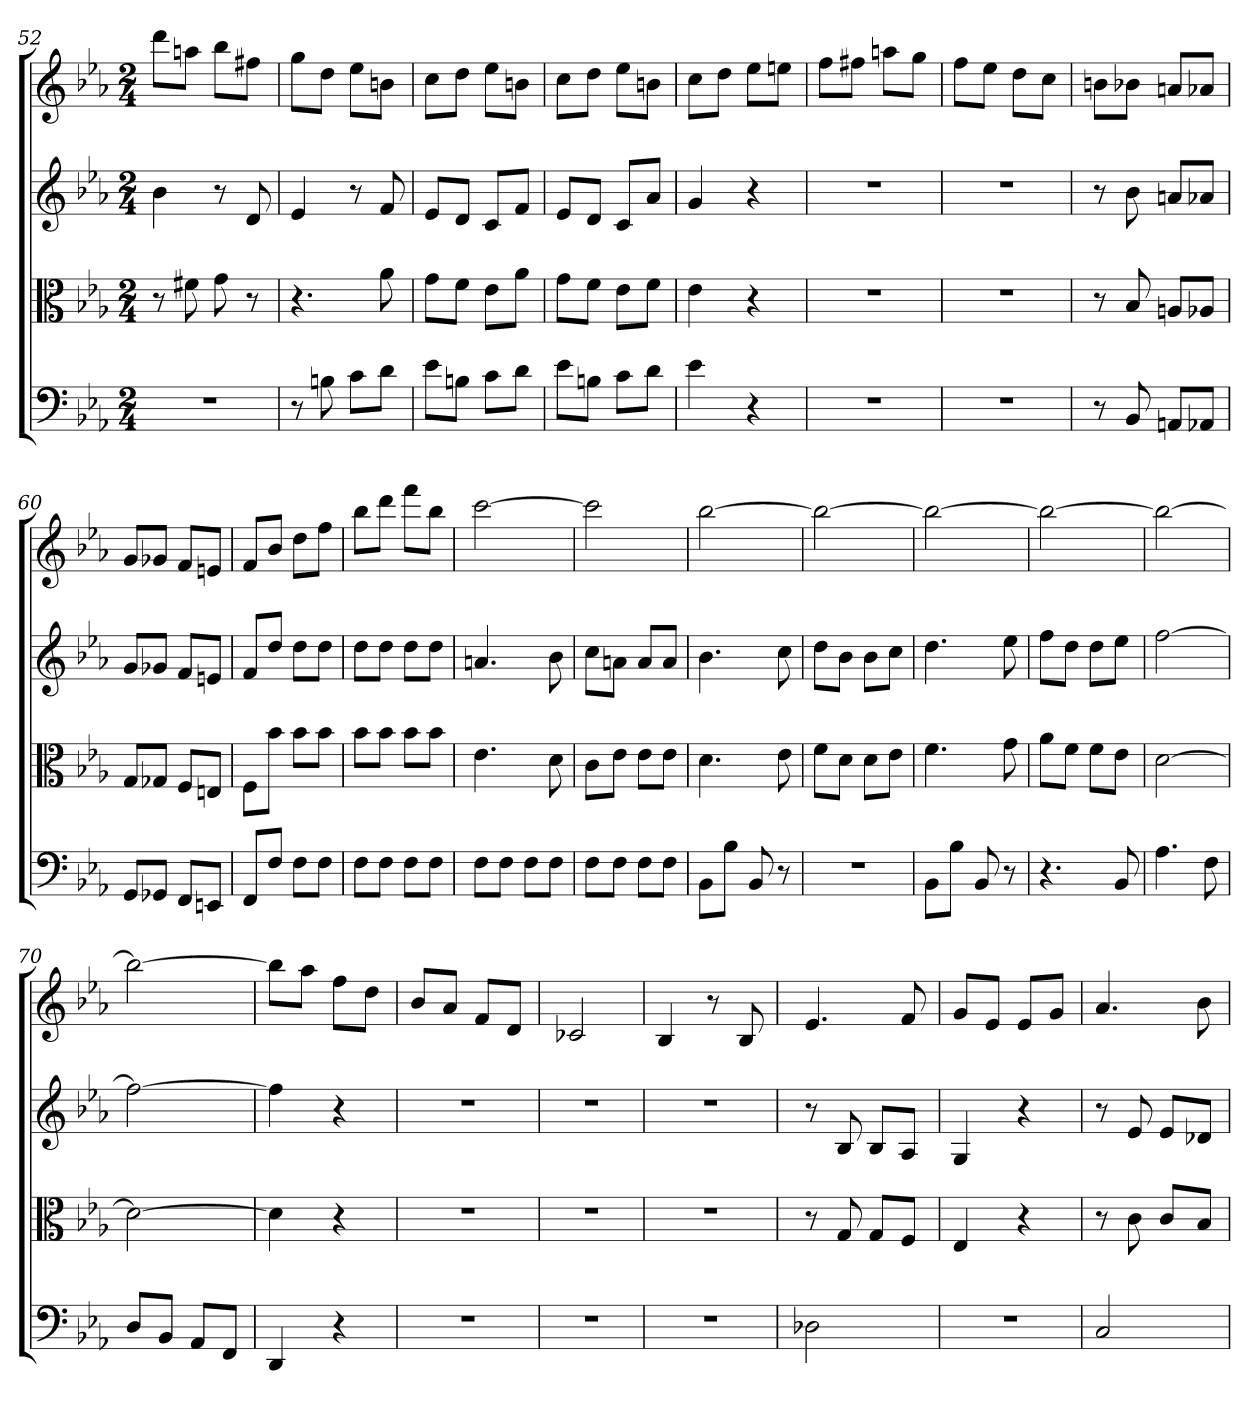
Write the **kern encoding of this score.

**kern	**kern	**kern	**kern
*part4	*part3	*part2	*part1
*staff4	*staff3	*staff2	*staff1
*clefF4	*clefC3	*	*
*k[b-e-a-]	*k[b-e-a-]	*k[b-e-a-]	*k[b-e-a-]
*E-:	*E-:	*E-:	*E-:
*M2/4	*M2/4	*M2/4	*M2/4
=52	=52	=52	=52
2r	8r	4b-	8dddL
.	8f#X	.	8aanJ
.	8g	8r	8bb-L
.	8r	8d	8ff#XJ
=53	=53	=53	=53
8r	4.r	4e-	8ggL
8Bn	.	.	8ddJ
8c\L	.	8r	8ee-L
8d\J	8a-	8f	8bnJ
=54	=54	=54	=54
8e-\L	8g\L	8e-L	8ccL
8Bn\J	8f\J	8dJ	8ddJ
8c\L	8e-\L	8cL	8ee-L
8d\J	8a-\J	8fJ	8bnJ
=55	=55	=55	=55
8e-\L	8g\L	8e-L	8ccL
8Bn\J	8f\J	8dJ	8ddJ
8c\L	8e-\L	8cL	8ee-L
8d\J	8f\J	8a-J	8bnJ
=56	=56	=56	=56
4e-	4e-	4g	8ccL
.	.	.	8ddJ
4r	4r	4r	8ee-L
.	.	.	8eenJ
=57	=57	=57	=57
2r	2r	2r	8ffL
.	.	.	8ff#XJ
.	.	.	8aanL
.	.	.	8ggJ
=58	=58	=58	=58
2r	2r	2r	8ffL
.	.	.	8ee-J
.	.	.	8ddL
.	.	.	8ccJ
=59	=59	=59	=59
8r	8r	8r	8bnL
8BB-	8B-	8b-	8b-XJ
8AAn/L	8An/L	8anL	8anL
8AA-X/J	8A-X/J	8a-XJ	8a-XJ
=60	=60	=60	=60
8GG/L	8G/L	8gL	8gL
8GG-X/J	8G-X/J	8g-XJ	8g-XJ
8FF/L	8F/L	8fL	8fL
8EEn/J	8En/J	8enJ	8enJ
=61	=61	=61	=61
8FF/L	8F\L	8fL	8fL
8F/J	8b-\J	8ddJ	8b-J
8F\L	8b-\L	8ddL	8ddL
8F\J	8b-\J	8ddJ	8ffJ
=62	=62	=62	=62
8F\L	8b-\L	8ddL	8bb-L
8F\J	8b-\J	8ddJ	8dddJ
8F\L	8b-\L	8ddL	8fffL
8F\J	8b-\J	8ddJ	8bb-J
=63	=63	=63	=63
8F\L	4.e-	4.an	[2ccc
8F\J	.	.	.
8F\L	.	.	.
8F\J	8d	8b-	.
=64	=64	=64	=64
8F\L	8c\L	8ccL	2ccc]
8F\J	8e-\J	8anJ	.
8F\L	8e-\L	8aL	.
8F\J	8e-\J	8aJ	.
=65	=65	=65	=65
8BB-\L	4.d	4.b-	[2bb-
8B-\J	.	.	.
8BB-	.	.	.
8r	8e-	8cc	.
=66	=66	=66	=66
2r	8f\L	8ddL	2bb-_
.	8d\J	8b-J	.
.	8d\L	8b-L	.
.	8e-\J	8ccJ	.
=67	=67	=67	=67
8BB-\L	4.f	4.dd	2bb-_
8B-\J	.	.	.
8BB-	.	.	.
8r	8g	8ee-	.
=68	=68	=68	=68
4.r	8a-\L	8ffL	2bb-_
.	8f\J	8ddJ	.
.	8f\L	8ddL	.
8BB-	8e-\J	8ee-J	.
=69	=69	=69	=69
4.A-	[2d	[2ff	2bb-_
8F	.	.	.
=70	=70	=70	=70
8D/L	2d_	2ff_	2bb-_
8BB-/J	.	.	.
8AA-/L	.	.	.
8FF/J	.	.	.
=71	=71	=71	=71
4DD	4d]	4ff]	8bb-L]
.	.	.	8aa-J
4r	4r	4r	8ffL
.	.	.	8ddJ
=72	=72	=72	=72
2r	2r	2r	8b-L
.	.	.	8a-J
.	.	.	8fL
.	.	.	8dJ
=73	=73	=73	=73
2r	2r	2r	2c-X
=74	=74	=74	=74
2r	2r	2r	4B-
.	.	.	8r
.	.	.	8B-
=75	=75	=75	=75
2D-X	8r	8r	4.e-
.	8G	8B-	.
.	8G/L	8B-L	.
.	8F/J	8A-J	8f
=76	=76	=76	=76
2r	4E-	4G	8gL
.	.	.	8e-J
.	4r	4r	8e-L
.	.	.	8gJ
=77	=77	=77	=77
2C	8r	8r	4.a-
.	8c	8e-	.
.	8c/L	8e-L	.
.	8B-/J	8d-XJ	8b-
=	=	=	=
*-	*-	*-	*-
